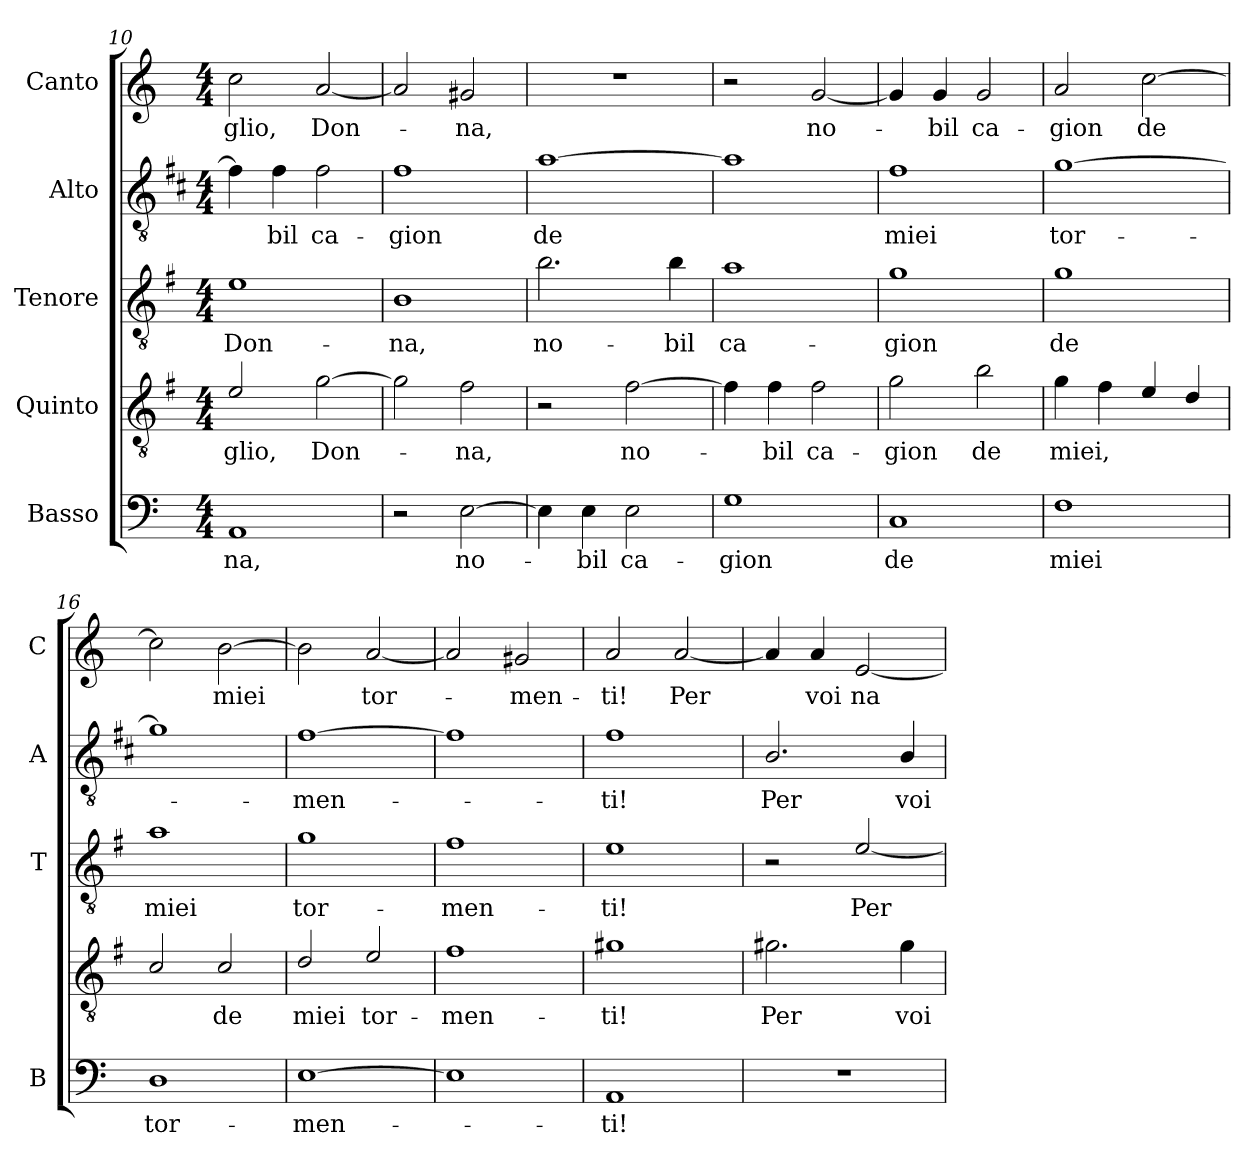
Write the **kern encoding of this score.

**kern	**text	**kern	**text	**kern	**text	**kern	**text	**kern	**text
*part5	*part5	*part4	*part4	*part3	*part3	*part2	*part2	*part1	*part1
*staff5	*staff5	*staff4	*staff4	*staff3	*staff3	*staff2	*staff2	*staff1	*staff1
*I"Basso	*	*I"Quinto	*	*I"Tenore	*	*I"Alto	*	*I"Canto	*
*I'B	*	*	*	*I'T	*	*I'A	*	*I'C	*
*clefF4	*	*clefGv2	*	*clefGv2	*	*clefGv2	*	*clefG2	*
*	*	*ITrd4c7	*	*ITrd4c7	*	*ITrd1c2	*	*	*
*k[]	*	*k[]	*	*k[]	*	*k[]	*	*k[]	*
*C:	*	*C:	*	*C:	*	*C:	*	*C:	*
*M4/4	*	*M4/4	*	*M4/4	*	*M4/4	*	*M4/4	*
=10	=10	=10	=10	=10	=10	=10	=10	=10	=10
!	!LO:LY:b	!	!LO:LY:b	!	!LO:LY:b	!	!	!	!LO:LY:b
1AA	-na,	2A/	-glio,	1A	Don-	4e\]	.	2cc\	-glio,
!	!	!	!	!	!	!	!LO:LY:b	!	!
.	.	.	.	.	.	4e\	-bil	.	.
!	!	!	!LO:LY:b	!	!	!	!LO:LY:b	!	!LO:LY:b
.	.	[2c\	Don-	.	.	2e\	ca-	[2a/	Don-
=11	=11	=11	=11	=11	=11	=11	=11	=11	=11
!	!	!	!	!	!LO:LY:b	!	!LO:LY:b	!	!
2r	.	2c\]	.	1E	-na,	1e	-gion	2a/]	.
!	!LO:LY:b	!	!LO:LY:b	!	!	!	!	!	!LO:LY:b
[2E\	no-	2B\	-na,	.	.	.	.	2g#X/	-na,
=12	=12	=12	=12	=12	=12	=12	=12	=12	=12
!	!	!	!	!	!LO:LY:b	!	!LO:LY:b	!	!
4E\]	.	2r	.	2.e\	no-	[1g	de	1r	.
!	!LO:LY:b	!	!	!	!	!	!	!	!
4E\	-bil	.	.	.	.	.	.	.	.
!	!LO:LY:b	!	!LO:LY:b	!	!	!	!	!	!
2E\	ca-	[2B\	no-	.	.	.	.	.	.
!	!	!	!	!	!LO:LY:b	!	!	!	!
.	.	.	.	4e\	-bil	.	.	.	.
!!LO:PB:g=z
=13	=13	=13	=13	=13	=13	=13	=13	=13	=13
!	!LO:LY:b	!	!	!	!LO:LY:b	!	!	!	!
1G	-gion	4B\]	.	1d	ca-	1g]	.	2r	.
!	!	!	!LO:LY:b	!	!	!	!	!	!
.	.	4B\	-bil	.	.	.	.	.	.
!	!	!	!LO:LY:b	!	!	!	!	!	!LO:LY:b
.	.	2B\	ca-	.	.	.	.	[2g/	no-
=14	=14	=14	=14	=14	=14	=14	=14	=14	=14
!	!LO:LY:b	!	!LO:LY:b	!	!LO:LY:b	!	!LO:LY:b	!	!
1C	de	2c\	-gion	1c	-gion	1e	miei	4g/]	.
!	!	!	!	!	!	!	!	!	!LO:LY:b
.	.	.	.	.	.	.	.	4g/	-bil
!	!	!	!LO:LY:b	!	!	!	!	!	!LO:LY:b
.	.	2e\	de	.	.	.	.	2g/	ca-
=15	=15	=15	=15	=15	=15	=15	=15	=15	=15
!	!LO:LY:b	!	!LO:LY:b	!	!LO:LY:b	!	!LO:LY:b	!	!LO:LY:b
1F	miei	4c\	miei,	1c	de	[1f	tor-	2a/	-gion
.	.	4B\	.	.	.	.	.	.	.
!	!	!	!	!	!	!	!	!	!LO:LY:b
.	.	4A/	.	.	.	.	.	[2cc\	de
.	.	4G/	.	.	.	.	.	.	.
=16	=16	=16	=16	=16	=16	=16	=16	=16	=16
!	!LO:LY:b	!	!	!	!LO:LY:b	!	!	!	!
1D	tor-	2F/	.	1d	miei	1f]	.	2cc\]	.
!	!	!	!LO:LY:b	!	!	!	!	!	!LO:LY:b
.	.	2F/	de	.	.	.	.	[2b\	miei
=17	=17	=17	=17	=17	=17	=17	=17	=17	=17
!	!LO:LY:b	!	!LO:LY:b	!	!LO:LY:b	!	!LO:LY:b	!	!
[1E	-men-	2G/	miei	1c	tor-	[1e	-men-	2b\]	.
!	!	!	!LO:LY:b	!	!	!	!	!	!LO:LY:b
.	.	2A/	tor-	.	.	.	.	[2a/	tor-
=18	=18	=18	=18	=18	=18	=18	=18	=18	=18
!	!	!	!LO:LY:b	!	!LO:LY:b	!	!	!	!
1E]	.	1B	-men-	1B	-men-	1e]	.	2a/]	.
!	!	!	!	!	!	!	!	!	!LO:LY:b
.	.	.	.	.	.	.	.	2g#X/	-men-
=19	=19	=19	=19	=19	=19	=19	=19	=19	=19
!	!LO:LY:b	!	!LO:LY:b	!	!LO:LY:b	!	!LO:LY:b	!	!LO:LY:b
1AA	-ti!	1c#X	-ti!	1A	-ti!	1e	-ti!	2a/	-ti!
!	!	!	!	!	!	!	!	!	!LO:LY:b
.	.	.	.	.	.	.	.	[2a/	Per
=20	=20	=20	=20	=20	=20	=20	=20	=20	=20
!	!	!	!LO:LY:b	!	!	!	!LO:LY:b	!	!
1r	.	2.c#X\	Per	2r	.	2.A/	Per	4a/]	.
!	!	!	!	!	!	!	!	!	!LO:LY:b
.	.	.	.	.	.	.	.	4a/	voi
!	!	!	!	!	!LO:LY:b	!	!	!	!LO:LY:b
.	.	.	.	[2A/	Per	.	.	[2e/	na-
!	!	!	!LO:LY:b	!	!	!	!LO:LY:b	!	!
.	.	4c#\	voi	.	.	4A/	voi	.	.
=	=	=	=	=	=	=	=	=	=
*-	*-	*-	*-	*-	*-	*-	*-	*-	*-
